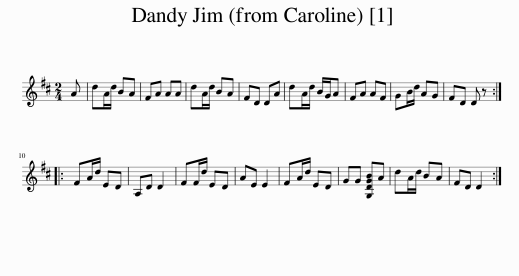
X:1
L:1/8
M:2/4
I:linebreak $
K:D
V:1 treble
V:1
 A | dA/d/ BA | FA AA | dA/d/ BA | FD DA | %5
 dA/d/ B/G/A | FA AF | GB/d/ AG | FD D z ::$ FA/d/ ED | %10
 A,D D2 | FF/d/ ED | AE E2 | FA/d/ ED | GG [G,DGB]A | %15
 dA/d/ BA | FD D2 :| %17
